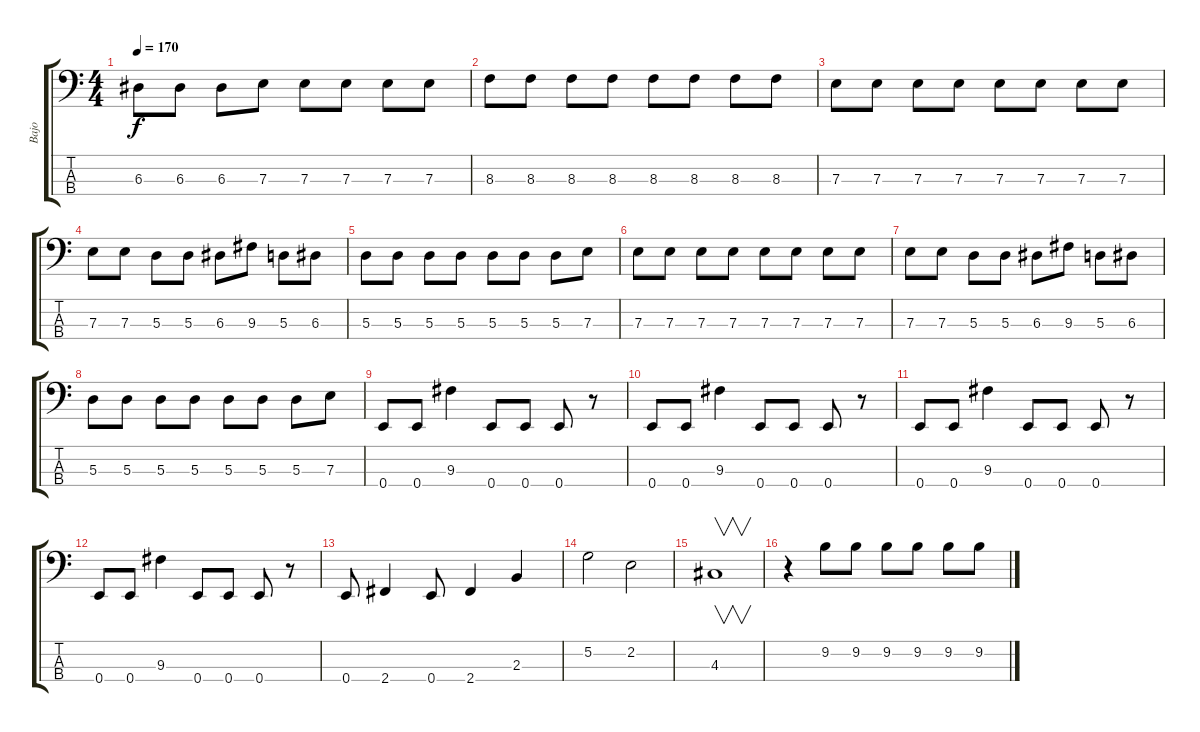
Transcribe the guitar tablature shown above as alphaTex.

\track ("Bajo" "Bajo") {instrument electricbasspick}
\staff {score tabs}
\tuning (G2 D2 A1 E1) {hide}
\ts (4 4)
\tempo 170
\clef f4
\ks c
6.3.8{dy f} 6.3.8 6.3.8 7.3.8 7.3.8 7.3.8 7.3.8 7.3.8 |
8.3.8 8.3.8 8.3.8 8.3.8 8.3.8 8.3.8 8.3.8 8.3.8 |
7.3.8 7.3.8 7.3.8 7.3.8 7.3.8 7.3.8 7.3.8 7.3.8 |
7.3.8 7.3.8 5.3.8 5.3.8 6.3.8 9.3.8 5.3.8 6.3.8 |
5.3.8 5.3.8 5.3.8 5.3.8 5.3.8 5.3.8 5.3.8 7.3.8 |
7.3.8 7.3.8 7.3.8 7.3.8 7.3.8 7.3.8 7.3.8 7.3.8 |
7.3.8 7.3.8 5.3.8 5.3.8 6.3.8 9.3.8 5.3.8 6.3.8 |
5.3.8 5.3.8 5.3.8 5.3.8 5.3.8 5.3.8 5.3.8 7.3.8 |
0.4.8 0.4.8 9.3.4 0.4.8 0.4.8 0.4.8 r.8 |
0.4.8 0.4.8 9.3.4 0.4.8 0.4.8 0.4.8 r.8 |
0.4.8 0.4.8 9.3.4 0.4.8 0.4.8 0.4.8 r.8 |
0.4.8 0.4.8 9.3.4 0.4.8 0.4.8 0.4.8 r.8 |
0.4.8 2.4.4 0.4.8 2.4.4 2.3.4 |
5.2.2 2.2.2 |
4.3.1{v} |
r.4 9.2.8 9.2.8 9.2.8 9.2.8 9.2.8 9.2.8
